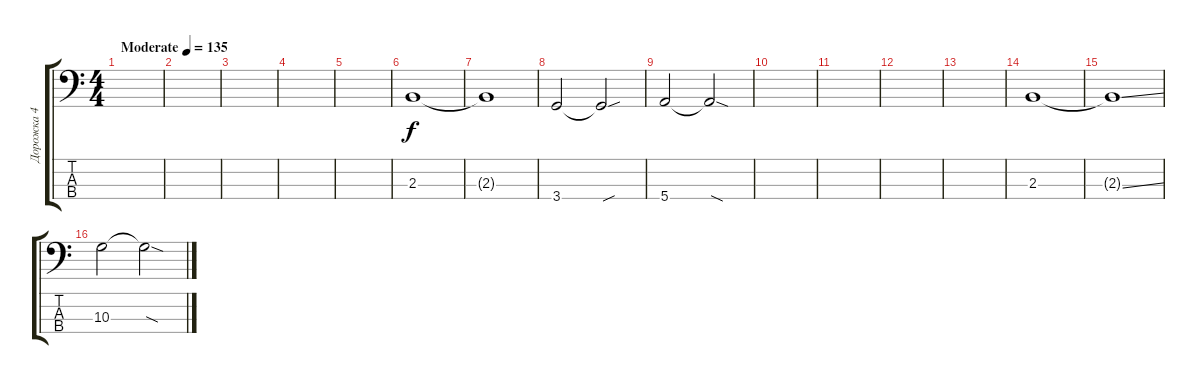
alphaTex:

\track ("Дорожка 4" "Дорожка 4") {instrument electricbassfinger}
\staff {score tabs}
\tuning (G2 D2 A1 E1) {hide}
\ts (4 4)
\tempo (135 "Moderate")
\clef f4
\ks c
|
|
|
|
|
2.3.1 |
2.3{t}.1 |
3.4.2 3.4{sou t}.2 |
5.4.2 5.4{sod t}.2 |
|
|
|
|
2.3.1 |
2.3{ss t}.1 |
10.3.2 10.3{sod t}.2
